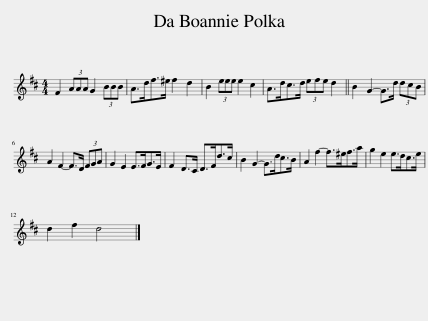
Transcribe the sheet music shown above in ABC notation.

X:1
L:1/8
M:4/4
I:linebreak $
K:D
V:1 treble
V:1
 F2 (3AAA G2 (3BBB | A>df>^e f2 d2 | B2 (3eee e2 c2 | A>dc>d (3efe d2 || B2 G2- G>d (3dcB |$ %5
 A2 F2- F>D (3FGA | G2 E2 E>FG>E | F2 D>C D>Fd>c | B2 G2- G>dc>B | A2 f2- f>^ef>a | %10
 g2 e2 e>dc>e |$ d2 f2 d4 |] %12
